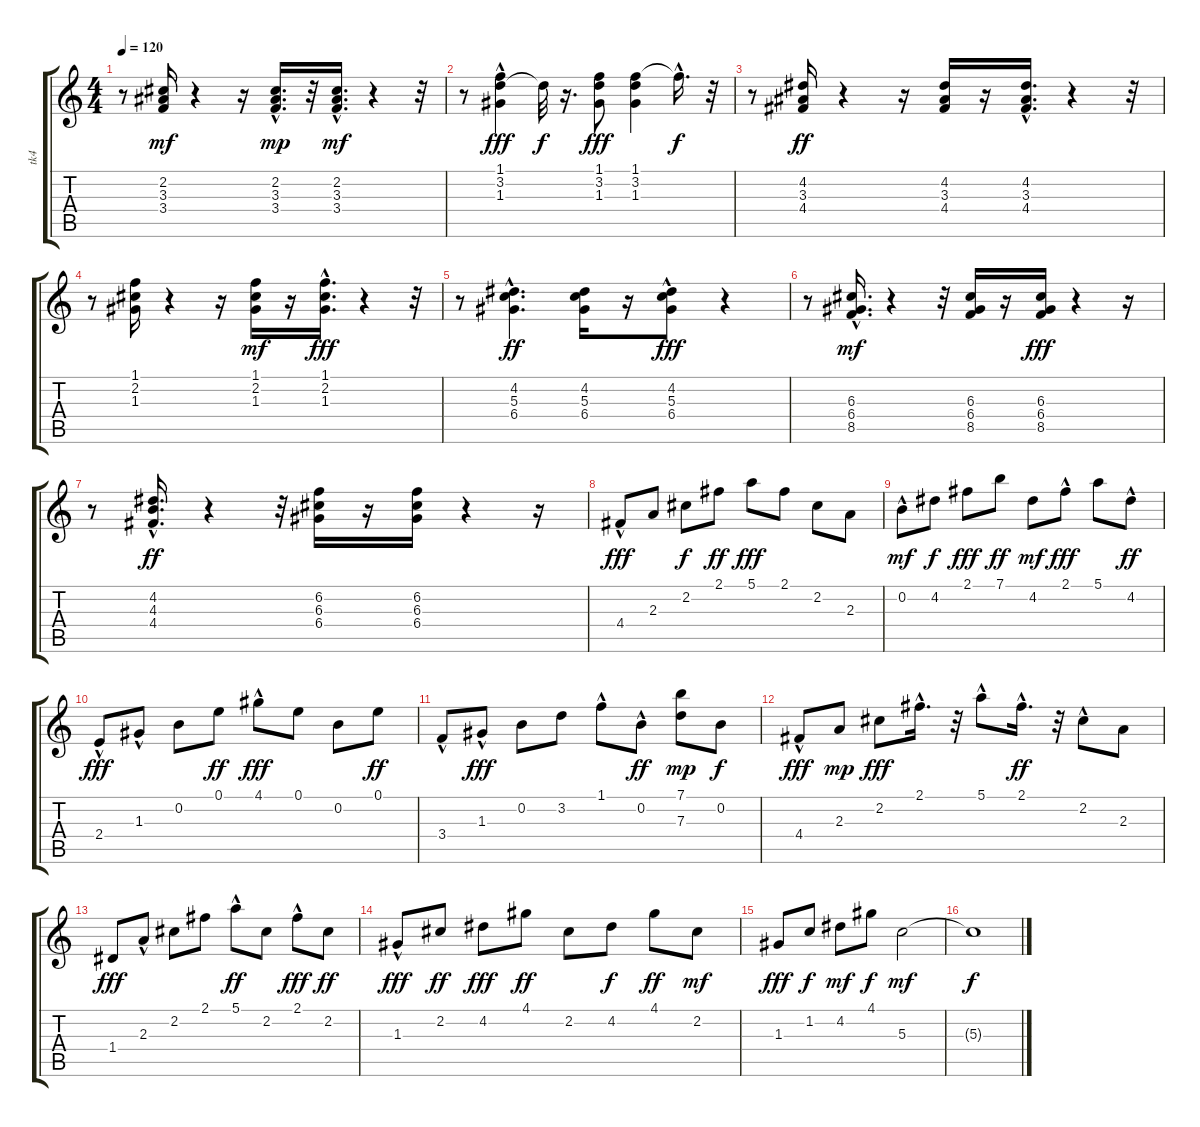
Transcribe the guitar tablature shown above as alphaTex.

\track ("tk4" "tk4") {instrument acousticguitarnylon}
\staff {score tabs}
\tuning (E4 B3 G3 D3 A2 E2) {hide}
\ts (4 4)
\tempo 120
\clef g2
\ks c
r.8{dy ff} (2.2 3.3 3.4).16{dy mf} r.4 r.16 (2.2 3.3{hac} 3.4).16{d dy mp} r.32 (2.2 3.3{hac} 3.4).16{d dy mf} r.4 r.32 |
r.8 (1.1 3.2 1.3{hac}).4{dy fff} 3.2{t}.32{dy f} r.16{d} (1.1 3.2 1.3).8{dy fff} (1.1 3.2 1.3).4 1.1{hac t}.16{d dy f} r.32 |
r.8 (4.2 3.3 4.4).16{dy ff} r.4 r.16 (4.2 3.3 4.4).16 r.16 (4.2{hac} 3.3{hac} 4.4).16{d} r.4 r.32 |
r.8 (1.1 2.2 1.3).16 r.4 r.16 (1.1 2.2 1.3).16{dy mf} r.16 (1.1 2.2 1.3{hac}).16{d dy fff} r.4 r.32 |
r.8 (4.2{hac} 5.3 6.4).4{d dy ff} (4.2 5.3 6.4).16 r.16 (4.2 5.3{hac} 6.4{hac}).8{dy fff} r.4 |
r.8 (6.3{hac} 6.4 8.5).16{d dy mf} r.4 r.32 (6.3 6.4 8.5).16 r.16 (6.3 6.4 8.5).16{dy fff} r.4 r.16 |
r.8 (4.2{hac} 4.3{hac} 4.4).16{d dy ff} r.4 r.32 (6.2 6.3 6.4).16 r.16 (6.2 6.3 6.4).16 r.4 r.16 |
4.4{hac}.8{dy fff} 2.3.8 2.2.8{dy f} 2.1.8{dy ff} 5.1.8{dy fff} 2.1.8 2.2.8 2.3.8 |
0.2{hac}.8{dy mf} 4.2.8{dy f} 2.1.8{dy fff} 7.1.8{dy ff} 4.2.8{dy mf} 2.1{hac}.8{dy fff} 5.1.8 4.2{hac}.8{dy ff} |
2.4{hac}.8{dy fff} 1.3{hac}.8 0.2.8 0.1.8{dy ff} 4.1{hac}.8{dy fff} 0.1.8 0.2.8 0.1.8{dy ff} |
3.4{hac}.8 1.3{hac}.8{dy fff} 0.2.8 3.2.8 1.1{hac}.8 0.2{hac}.8{dy ff} (7.1 7.3).8{dy mp} 0.2.8{dy f} |
4.4{hac}.8{dy fff} 2.3.8{dy mp} 2.2.8{dy fff} 2.1{hac}.16{d} r.32 5.1{hac}.8 2.1{hac}.16{d dy ff} r.32 2.2{hac}.8 2.3.8 |
1.4.8{dy fff} 2.3{hac}.8 2.2.8 2.1.8 5.1{hac}.8{dy ff} 2.2.8 2.1{hac}.8{dy fff} 2.2.8{dy ff} |
1.3{hac}.8{dy fff} 2.2.8{dy ff} 4.2.8{dy fff} 4.1.8{dy ff} 2.2.8 4.2.8{dy f} 4.1.8{dy ff} 2.2.8{dy mf} |
1.3.8{dy fff} 1.2.8{dy f} 4.2.8{dy mf} 4.1.8{dy f} 5.3.2{dy mf} |
5.3{t}.1{dy f}
